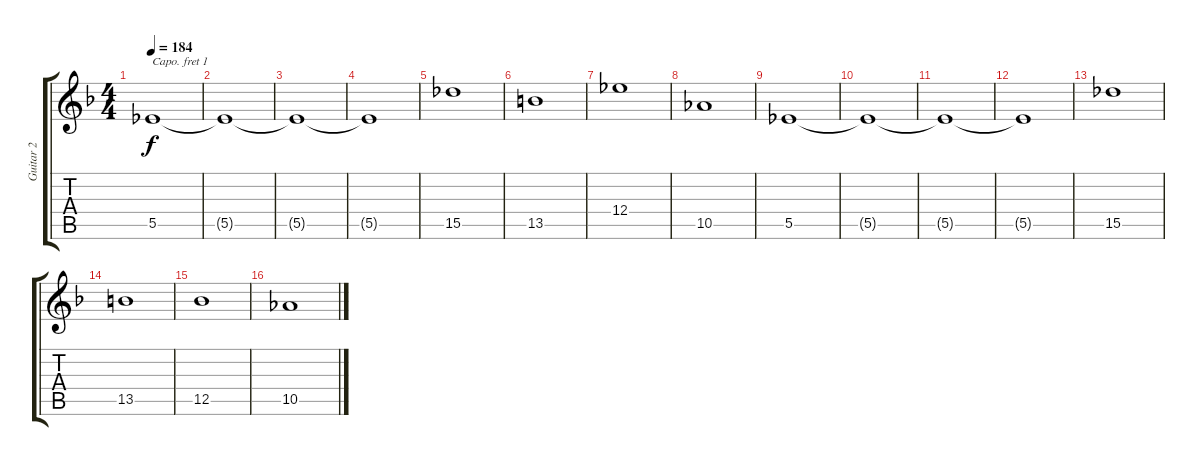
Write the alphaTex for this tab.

\track ("Guitar 2" "Guitar 2") {instrument distortionguitar}
\staff {score tabs}
\capo 1
\tuning (B3 B3 G3 D3 A2 D2) {hide}
\ts (4 4)
\tempo 184
\clef g2
\ks f
5.5.1{dy f} |
5.5{t}.1 |
5.5{t}.1 |
5.5{t}.1 |
15.5.1 |
13.5.1 |
12.4.1 |
10.5.1 |
5.5.1 |
5.5{t}.1 |
5.5{t}.1 |
5.5{t}.1 |
15.5.1 |
13.5.1 |
12.5.1 |
10.5.1
